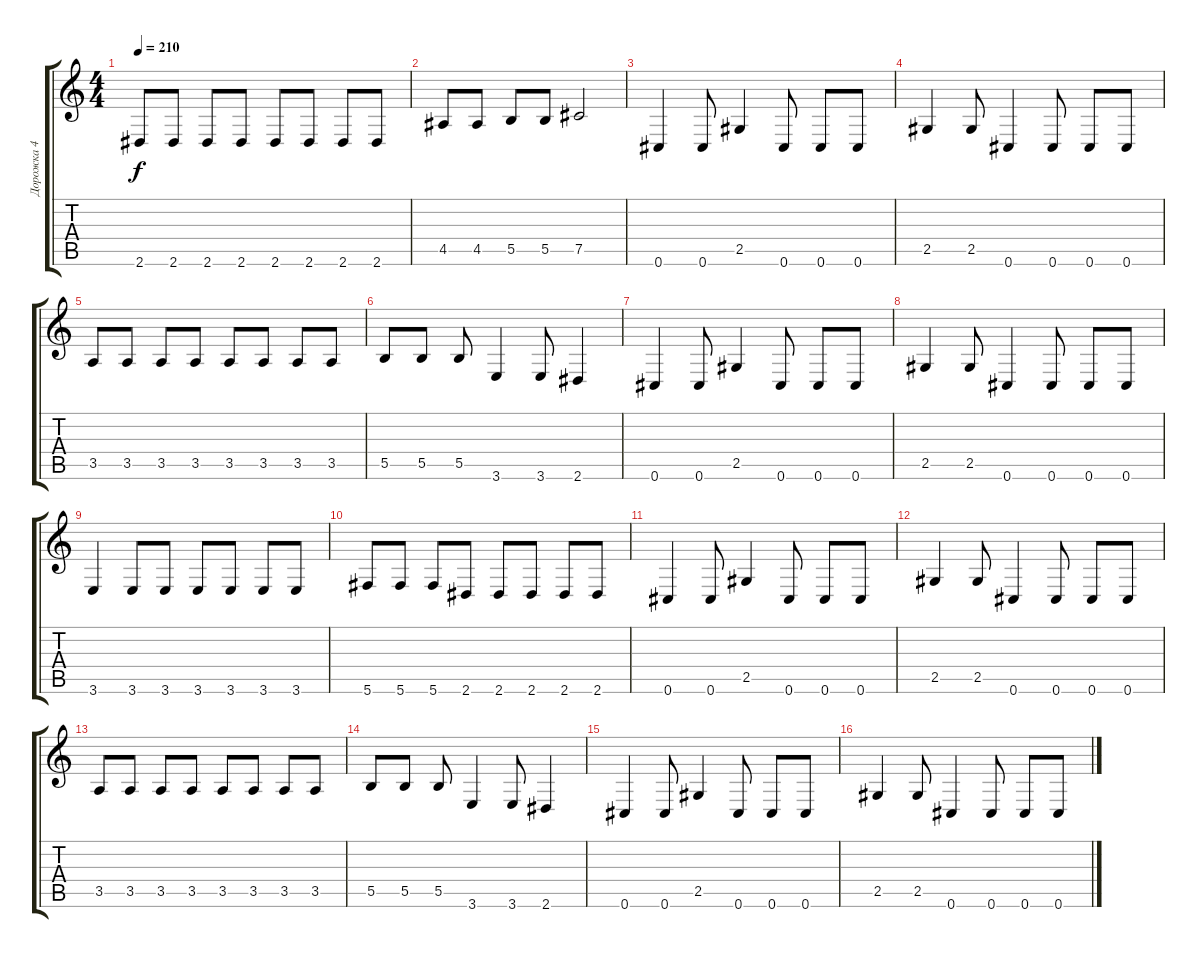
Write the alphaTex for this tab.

\track ("Дорожка 4" "Дорожка 4") {instrument electricbassfinger}
\staff {score tabs}
\tuning (Db4 Ab3 E3 B2 Gb2 Db2) {hide}
\ts (4 4)
\tempo 210
\clef g2
\ks c
2.6.8{dy f} 2.6.8 2.6.8 2.6.8 2.6.8 2.6.8 2.6.8 2.6.8 |
4.5.8 4.5.8 5.5.8 5.5.8 7.5.2 |
0.6.4 0.6.8 2.5.4 0.6.8 0.6.8 0.6.8 |
2.5.4 2.5.8 0.6.4 0.6.8 0.6.8 0.6.8 |
3.5.8 3.5.8 3.5.8 3.5.8 3.5.8 3.5.8 3.5.8 3.5.8 |
5.5.8 5.5.8 5.5.8 3.6.4 3.6.8 2.6.4 |
0.6.4 0.6.8 2.5.4 0.6.8 0.6.8 0.6.8 |
2.5.4 2.5.8 0.6.4 0.6.8 0.6.8 0.6.8 |
3.6.4 3.6.8 3.6.8 3.6.8 3.6.8 3.6.8 3.6.8 |
5.6.8 5.6.8 5.6.8 2.6.8 2.6.8 2.6.8 2.6.8 2.6.8 |
0.6.4 0.6.8 2.5.4 0.6.8 0.6.8 0.6.8 |
2.5.4 2.5.8 0.6.4 0.6.8 0.6.8 0.6.8 |
3.5.8 3.5.8 3.5.8 3.5.8 3.5.8 3.5.8 3.5.8 3.5.8 |
5.5.8 5.5.8 5.5.8 3.6.4 3.6.8 2.6.4 |
0.6.4 0.6.8 2.5.4 0.6.8 0.6.8 0.6.8 |
2.5.4 2.5.8 0.6.4 0.6.8 0.6.8 0.6.8
